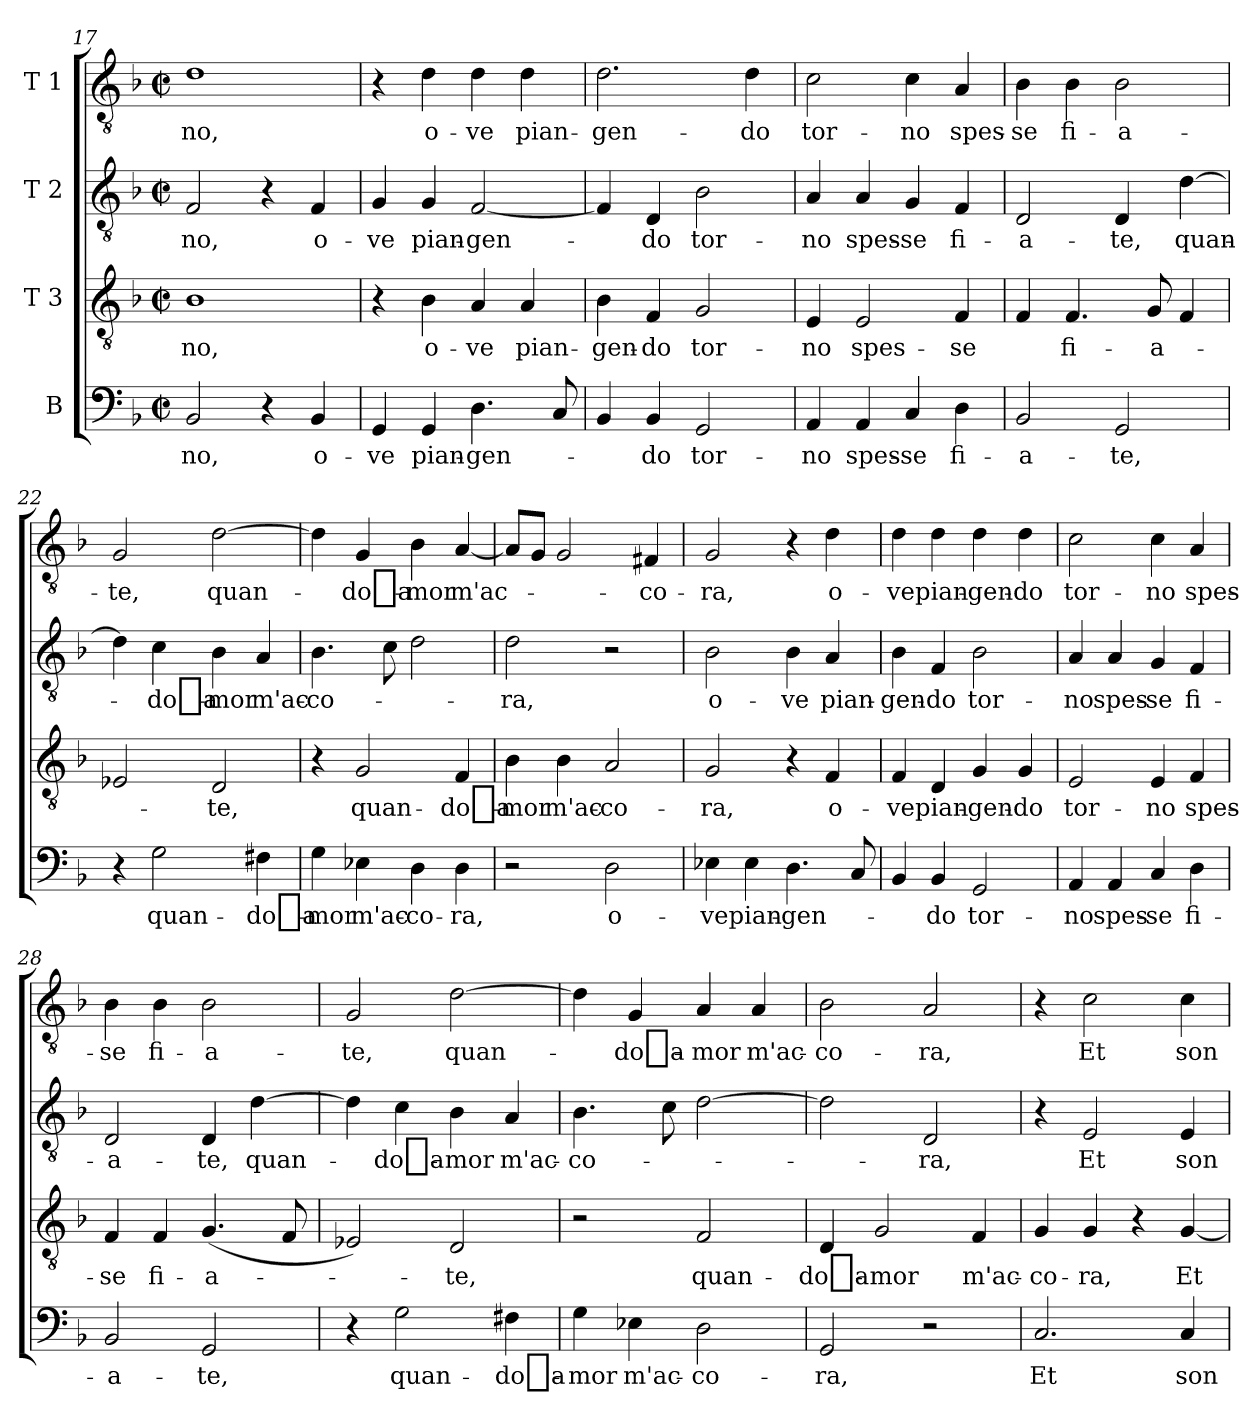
**kern	**text	**kern	**text	**kern	**text	**kern	**text
*part4	*part4	*part3	*part3	*part2	*part2	*part1	*part1
*staff4	*staff4	*staff3	*staff3	*staff2	*staff2	*staff1	*staff1
*I"B	*	*I"T 3	*	*I"T 2	*	*I"T 1	*
*clefF4	*	*clefGv2	*	*clefGv2	*	*clefGv2	*
*k[b-]	*	*k[b-]	*	*k[b-]	*	*k[b-]	*
*F:	*	*F:	*	*F:	*	*F:	*
*M2/2	*	*M2/2	*	*M2/2	*	*M2/2	*
*met(c|)	*	*met(c|)	*	*met(c|)	*	*met(c|)	*
=17	=17	=17	=17	=17	=17	=17	=17
!	!LO:LY:b	!	!LO:LY:b	!	!LO:LY:b	!	!LO:LY:b
2BB-/	-no,	1B-	-no,	2F/	-no,	1d	-no,
4r	.	.	.	4r	.	.	.
!	!LO:LY:b	!	!	!	!LO:LY:b	!	!
4BB-/	o-	.	.	4F/	o-	.	.
=18	=18	=18	=18	=18	=18	=18	=18
!	!LO:LY:b	!	!	!	!LO:LY:b	!	!
4GG/	-ve	4r	.	4G/	-ve	4r	.
!	!LO:LY:b	!	!LO:LY:b	!	!LO:LY:b	!	!LO:LY:b
4GG/	pian-	4B-\	o-	4G/	pian-	4d\	o-
!	!LO:LY:b	!	!LO:LY:b	!	!LO:LY:b	!	!LO:LY:b
4.D\	-gen-	4A/	-ve	[2F/	-gen-	4d\	-ve
!	!	!	!LO:LY:b	!	!	!	!LO:LY:b
.	.	4A/	pian-	.	.	4d\	pian-
8C/	.	.	.	.	.	.	.
=19	=19	=19	=19	=19	=19	=19	=19
!	!	!	!LO:LY:b	!	!	!	!LO:LY:b
4BB-/	.	4B-\	-gen-	4F/]	.	2.d\	-gen-
!	!LO:LY:b	!	!LO:LY:b	!	!LO:LY:b	!	!
4BB-/	-do	4F/	-do	4D/	-do	.	.
!	!LO:LY:b	!	!LO:LY:b	!	!LO:LY:b	!	!
2GG/	tor-	2G/	tor-	2B-\	tor-	.	.
!	!	!	!	!	!	!	!LO:LY:b
.	.	.	.	.	.	4d\	-do
=20	=20	=20	=20	=20	=20	=20	=20
!	!LO:LY:b	!	!LO:LY:b	!	!LO:LY:b	!	!LO:LY:b
4AA/	-no	4E/	-no	4A/	-no	2c\	tor-
!	!LO:LY:b	!	!LO:LY:b	!	!LO:LY:b	!	!
4AA/	spes-	2E/	spes-	4A/	spes-	.	.
!	!LO:LY:b	!	!	!	!LO:LY:b	!	!LO:LY:b
4C/	-se	.	.	4G/	-se	4c\	-no
!	!LO:LY:b	!	!LO:LY:b	!	!LO:LY:b	!	!LO:LY:b
4D\	fi-	4F/	-se	4F/	fi-	4A/	spes-
!!LO:LB:g=z
=21	=21	=21	=21	=21	=21	=21	=21
!	!LO:LY:b	!	!	!	!LO:LY:b	!	!LO:LY:b
2BB-/	-a-	4F/	.	2D/	-a-	4B-\	-se
!	!	!	!LO:LY:b	!	!	!	!LO:LY:b
.	.	4.F/	fi-	.	.	4B-\	fi-
!	!LO:LY:b	!	!	!	!LO:LY:b	!	!LO:LY:b
2GG/	-te,	.	.	4D/	-te,	2B-\	-a-
!	!	!	!LO:LY:b	!	!	!	!
.	.	8G/	-a-	.	.	.	.
!	!	!	!	!	!LO:LY:b	!	!
.	.	4F/	.	[4d\	quan-	.	.
=22	=22	=22	=22	=22	=22	=22	=22
!	!	!	!	!	!	!	!LO:LY:b
4r	.	2E-X/	.	4d\]	.	2G/	-te,
!	!LO:LY:b	!	!	!	!LO:LY:b	!	!
2G\	quan-	.	.	4c\	-do_a-	.	.
!	!	!	!LO:LY:b	!	!LO:LY:b	!	!LO:LY:b
.	.	2D/	-te,	4B-\	-mor	[2d\	quan-
!	!LO:LY:b	!	!	!	!LO:LY:b	!	!
4F#X\	-do_a-	.	.	4A/	m'ac-	.	.
=23	=23	=23	=23	=23	=23	=23	=23
!	!LO:LY:b	!	!	!	!LO:LY:b	!	!
4G\	-mor	4r	.	4.B-\	-co-	4d\]	.
!	!LO:LY:b	!	!LO:LY:b	!	!	!	!LO:LY:b
4E-X\	m'ac-	2G/	quan-	.	.	4G/	-do_a-
.	.	.	.	8c\	.	.	.
!	!LO:LY:b	!	!	!	!	!	!LO:LY:b
4D\	-co-	.	.	2d\	.	4B-\	-mor
!	!LO:LY:b	!	!LO:LY:b	!	!	!	!LO:LY:b
4D\	-ra,	4F/	-do_a-	.	.	[4A/	m'ac-
=24	=24	=24	=24	=24	=24	=24	=24
!	!	!	!LO:LY:b	!	!LO:LY:b	!	!
2r	.	4B-\	-mor	2d\	-ra,	8A/L]	.
.	.	.	.	.	.	8G/J	.
!	!	!	!LO:LY:b	!	!	!	!
.	.	4B-\	m'ac-	.	.	2G/	.
!	!LO:LY:b	!	!LO:LY:b	!	!	!	!
2D\	o-	2A/	-co-	2r	.	.	.
!	!	!	!	!	!	!	!LO:LY:b
.	.	.	.	.	.	4F#X/	-co-
=25	=25	=25	=25	=25	=25	=25	=25
!	!LO:LY:b	!	!LO:LY:b	!	!LO:LY:b	!	!LO:LY:b
4E-X\	-ve	2G/	-ra,	2B-\	o-	2G/	-ra,
!	!LO:LY:b	!	!	!	!	!	!
4E-\	pian-	.	.	.	.	.	.
!	!LO:LY:b	!	!	!	!LO:LY:b	!	!
4.D\	-gen-	4r	.	4B-\	-ve	4r	.
!	!	!	!LO:LY:b	!	!LO:LY:b	!	!LO:LY:b
.	.	4F/	o-	4A/	pian-	4d\	o-
8C/	.	.	.	.	.	.	.
!!LO:PB:g=z
=26	=26	=26	=26	=26	=26	=26	=26
!	!	!	!LO:LY:b	!	!LO:LY:b	!	!LO:LY:b
4BB-/	.	4F/	-ve	4B-\	-gen-	4d\	-ve
!	!LO:LY:b	!	!LO:LY:b	!	!LO:LY:b	!	!LO:LY:b
4BB-/	-do	4D/	pian-	4F/	-do	4d\	pian-
!	!LO:LY:b	!	!LO:LY:b	!	!LO:LY:b	!	!LO:LY:b
2GG/	tor-	4G/	-gen-	2B-\	tor-	4d\	-gen-
!	!	!	!LO:LY:b	!	!	!	!LO:LY:b
.	.	4G/	-do	.	.	4d\	-do
=27	=27	=27	=27	=27	=27	=27	=27
!	!LO:LY:b	!	!LO:LY:b	!	!LO:LY:b	!	!LO:LY:b
4AA/	-no	2E/	tor-	4A/	-no	2c\	tor-
!	!LO:LY:b	!	!	!	!LO:LY:b	!	!
4AA/	spes-	.	.	4A/	spes-	.	.
!	!LO:LY:b	!	!LO:LY:b	!	!LO:LY:b	!	!LO:LY:b
4C/	-se	4E/	-no	4G/	-se	4c\	-no
!	!LO:LY:b	!	!LO:LY:b	!	!LO:LY:b	!	!LO:LY:b
4D\	fi-	4F/	spes-	4F/	fi-	4A/	spes-
=28	=28	=28	=28	=28	=28	=28	=28
!	!LO:LY:b	!	!LO:LY:b	!	!LO:LY:b	!	!LO:LY:b
2BB-/	-a-	4F/	-se	2D/	-a-	4B-\	-se
!	!	!	!LO:LY:b	!	!	!	!LO:LY:b
.	.	4F/	fi-	.	.	4B-\	fi-
!	!LO:LY:b	!	!LO:LY:b	!	!LO:LY:b	!	!LO:LY:b
2GG/	-te,	(<4.G/	-a-	4D/	-te,	2B-\	-a-
!	!	!	!	!	!LO:LY:b	!	!
.	.	.	.	[4d\	quan-	.	.
.	.	8F/	.	.	.	.	.
=29	=29	=29	=29	=29	=29	=29	=29
!	!	!	!	!	!	!	!LO:LY:b
4r	.	2E-X/)	.	4d\]	.	2G/	-te,
!	!LO:LY:b	!	!	!	!LO:LY:b	!	!
2G\	quan-	.	.	4c\	-do_a-	.	.
!	!	!	!LO:LY:b	!	!LO:LY:b	!	!LO:LY:b
.	.	2D/	-te,	4B-\	-mor	[2d\	quan-
!	!LO:LY:b	!	!	!	!LO:LY:b	!	!
4F#X\	-do_a-	.	.	4A/	m'ac-	.	.
=30	=30	=30	=30	=30	=30	=30	=30
!	!LO:LY:b	!	!	!	!LO:LY:b	!	!
4G\	-mor	2r	.	4.B-\	-co-	4d\]	.
!	!LO:LY:b	!	!	!	!	!	!LO:LY:b
4E-X\	m'ac-	.	.	.	.	4G/	-do_a-
.	.	.	.	8c\	.	.	.
!	!LO:LY:b	!	!LO:LY:b	!	!	!	!LO:LY:b
2D\	-co-	2F/	quan-	[2d\	.	4A/	-mor
!	!	!	!	!	!	!	!LO:LY:b
.	.	.	.	.	.	4A/	m'ac-
!!LO:LB:g=z
=31	=31	=31	=31	=31	=31	=31	=31
!	!LO:LY:b	!	!LO:LY:b	!	!	!	!LO:LY:b
2GG/	-ra,	4D/	-do_a-	2d\]	.	2B-\	-co-
!	!	!	!LO:LY:b	!	!	!	!
.	.	2G/	-mor	.	.	.	.
!	!	!	!	!	!LO:LY:b	!	!LO:LY:b
2r	.	.	.	2D/	-ra,	2A/	-ra,
!	!	!	!LO:LY:b	!	!	!	!
.	.	4F/	m'ac-	.	.	.	.
=32	=32	=32	=32	=32	=32	=32	=32
!	!LO:LY:b	!	!LO:LY:b	!	!	!	!
2.C/	Et	4G/	-co-	4r	.	4r	.
!	!	!	!LO:LY:b	!	!LO:LY:b	!	!LO:LY:b
.	.	4G/	-ra,	2E/	Et	2c\	Et
.	.	4r	.	.	.	.	.
!	!LO:LY:b	!	!LO:LY:b	!	!LO:LY:b	!	!LO:LY:b
4C/	son	[4G/	Et	4E/	son	4c\	son
=	=	=	=	=	=	=	=
*-	*-	*-	*-	*-	*-	*-	*-
